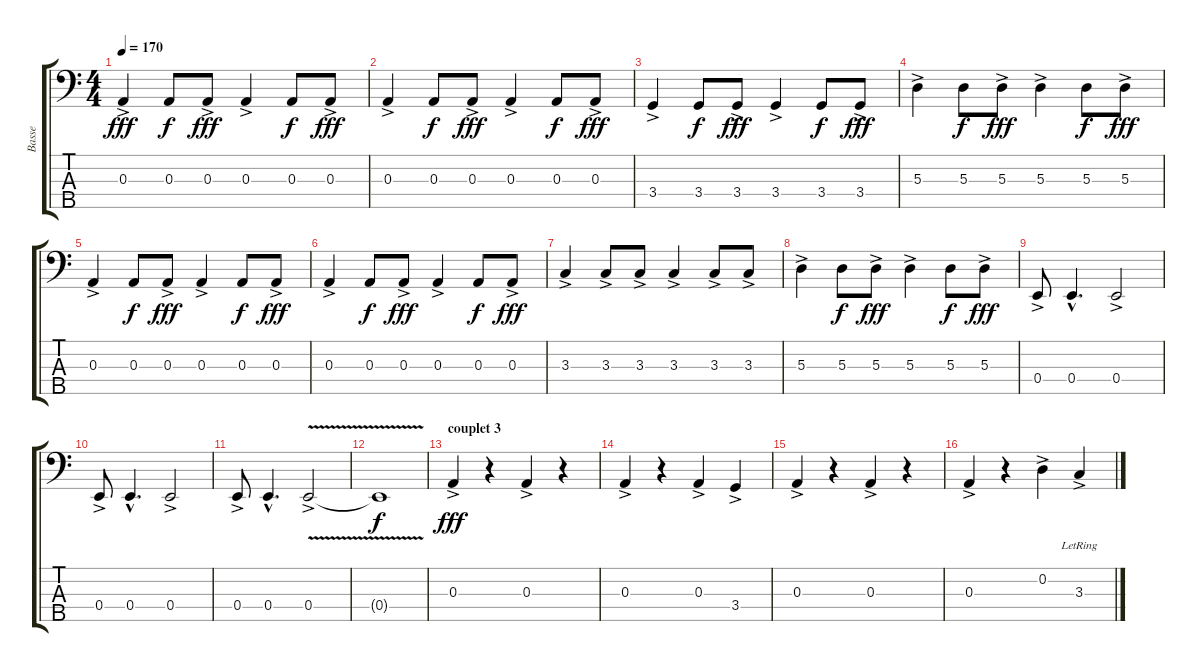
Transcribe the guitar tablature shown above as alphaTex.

\track ("Basse" "Basse") {instrument electricbasspick}
\staff {score tabs}
\tuning (G2 D2 A1 E1 B0) {hide}
\ts (4 4)
\tempo 170
\clef f4
\ks c
0.3{ac}.4{dy fff} 0.3.8{dy f} 0.3{ac}.8{dy fff} 0.3{ac}.4 0.3.8{dy f} 0.3{ac}.8{dy fff} |
0.3{ac}.4 0.3.8{dy f} 0.3{ac}.8{dy fff} 0.3{ac}.4 0.3.8{dy f} 0.3{ac}.8{dy fff} |
3.4{ac}.4 3.4.8{dy f} 3.4{ac}.8{dy fff} 3.4{ac}.4 3.4.8{dy f} 3.4{ac}.8{dy fff} |
5.3{ac}.4 5.3.8{dy f} 5.3{ac}.8{dy fff} 5.3{ac}.4 5.3.8{dy f} 5.3{ac}.8{dy fff} |
0.3{ac}.4 0.3.8{dy f} 0.3{ac}.8{dy fff} 0.3{ac}.4 0.3.8{dy f} 0.3{ac}.8{dy fff} |
0.3{ac}.4 0.3.8{dy f} 0.3{ac}.8{dy fff} 0.3{ac}.4 0.3.8{dy f} 0.3{ac}.8{dy fff} |
3.3{ac}.4 3.3{ac}.8 3.3{ac}.8 3.3{ac}.4 3.3{ac}.8 3.3{ac}.8 |
5.3{ac}.4 5.3.8{dy f} 5.3{ac}.8{dy fff} 5.3{ac}.4 5.3.8{dy f} 5.3{ac}.8{dy fff} |
0.4{ac}.8 0.4{hac}.4{d} 0.4{ac}.2 |
0.4{ac}.8 0.4{hac}.4{d} 0.4{ac}.2 |
0.4{ac}.8 0.4{hac}.4{d} 0.4{v ac}.2 |
0.4{t}.1{dy f} |
\section ("" "couplet 3")
0.3{ac}.4{dy fff} r.4 0.3{ac}.4 r.4 |
0.3{ac}.4 r.4 0.3{ac}.4 3.4{ac}.4 |
0.3{ac}.4 r.4 0.3{ac}.4 r.4 |
0.3{ac}.4 r.4 0.2{ac}.4 3.3{ac lr}.4
